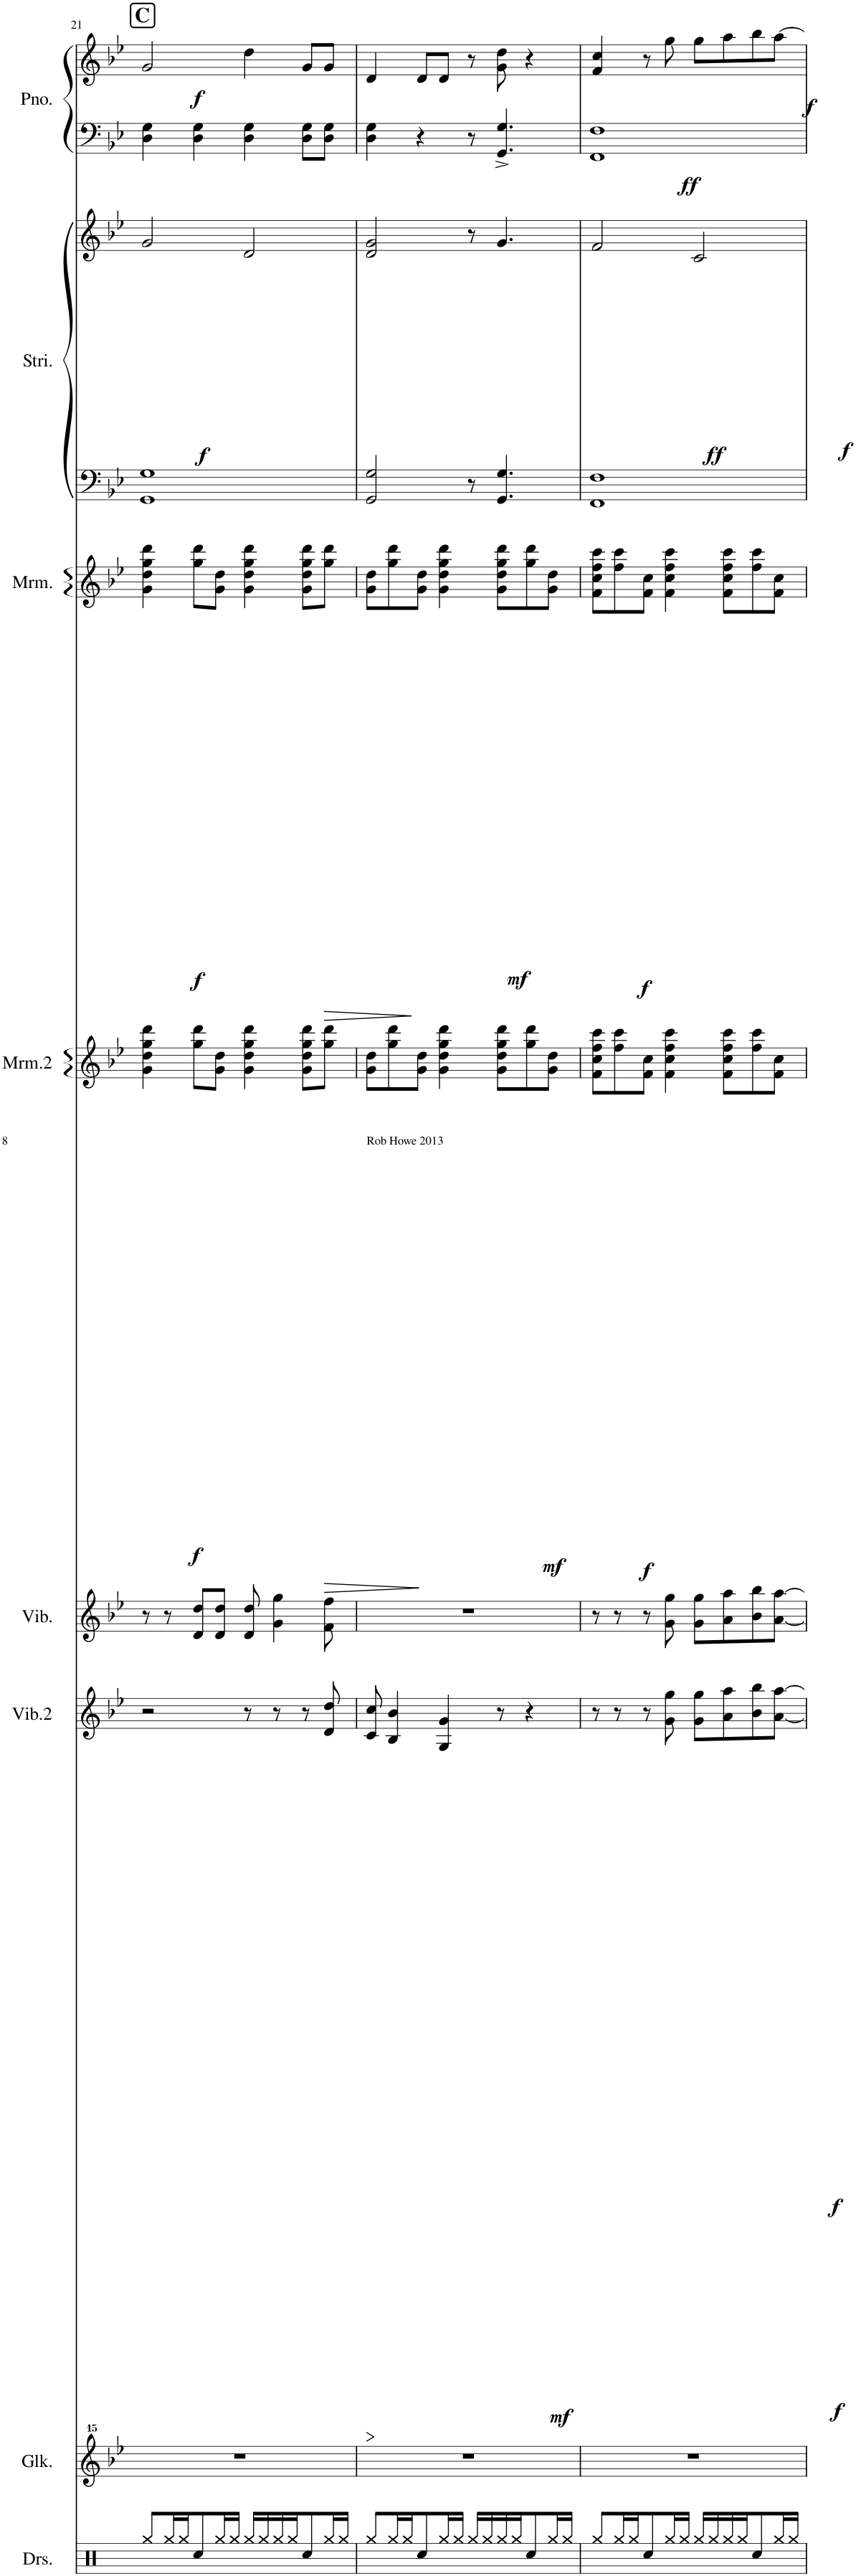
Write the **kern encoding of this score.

**kern	**kern	**kern	**dynam	**kern	**dynam	**kern	**dynam	**kern	**dynam	**kern	**kern	**dynam	**kern	**kern	**dynam
*part8	*part7	*part6	*part6	*part5	*part5	*part4	*part4	*part3	*part3	*part2	*part2	*part2	*part1	*part1	*part1
*staff10	*staff9	*staff8	*staff8	*staff7	*staff7	*staff6	*staff6	*staff5	*staff5	*staff4	*staff3	*staff3/4	*staff2	*staff1	*staff1/2
*I"Drumset	*I"Glockenspiel	*I"Vibraphone 2	*	*I"Vibraphone	*	*I"Marimba 2	*	*I"Marimba	*	*I"Strings	*	*	*I"Piano	*	*
*I'Drs.	*I'Glk.	*I'Vib.2	*	*I'Vib.	*	*I'Mrm.2	*	*I'Mrm.	*	*I'Stri.	*	*	*I'Pno.	*	*
!!LO:PB:g=z
*clefX	*clefG^^2	*clefG2	*	*clefG2	*	*clefG2	*	*clefG2	*	*clefF4	*clefG2	*	*clefF4	*clefG2	*
*k[]	*k[b-e-]	*k[b-e-]	*	*k[b-e-]	*	*k[b-e-]	*	*k[b-e-]	*	*k[b-e-]	*k[b-e-]	*	*k[b-e-]	*k[b-e-]	*
=21	=21	=21	=21	=21	=21	=21	=21	=21	=21	=21	=21	=21	=21	=21	=21
!	!	!	!	!	!	!	!	!	!	!	!	!	!	!LO:TX:a:B:t=C	!
!	!	!	!	!	!	!	!LO:DY:b	!	!LO:DY:b	!	!	!LO:DY:b	!	!	!LO:DY:b
8Rgg/L	1r	2r	.	8r	.	4g\ 4dd\ 4gg\ 4ddd\	f	4g\ 4dd\ 4gg\ 4ddd\	f	1GG 1G	2g/	f	4D\ 4G\	2g/	f
16Rgg/L	.	.	.	8r	.	.	.	.	.	.	.	.	.	.	.
16Rgg/J	.	.	.	.	.	.	.	.	.	.	.	.	.	.	.
8Rcc/	.	.	.	8d/ 8dd/L	.	8gg\ 8ddd\L	.	8gg\ 8ddd\L	.	.	.	.	4D\ 4G\	.	.
16Rgg/L	.	.	.	8d/ 8dd/J	.	8g\ 8dd\J	.	8g\ 8dd\J	.	.	.	.	.	.	.
16Rgg/JJ	.	.	.	.	.	.	.	.	.	.	.	.	.	.	.
16Rgg/LL	.	8r	.	8d/ 8dd/	.	4g\ 4dd\ 4gg\ 4ddd\	.	4g\ 4dd\ 4gg\ 4ddd\	.	.	2d/	.	4D\ 4G\	4dd\	.
16Rgg/	.	.	.	.	.	.	.	.	.	.	.	.	.	.	.
16Rgg/	.	8r	.	4g\ 4gg\	.	.	.	.	.	.	.	.	.	.	.
16Rgg/J	.	.	.	.	.	.	.	.	.	.	.	.	.	.	.
8Rcc/	.	8r	.	.	.	8g\ 8dd\ 8gg\ 8ddd\L	.	8g\ 8dd\ 8gg\ 8ddd\L	.	.	.	.	8D\ 8G\L	8g/L	.
!	!	!	!	!	!	!	!LO:HP:b	!	!LO:HP:b	!	!	!	!	!	!
16Rgg/L	.	8d/ 8dd/	.	8f\ 8ff\	.	8gg\ 8ddd\J	>	8gg\ 8ddd\J	>	.	.	.	8D\ 8G\J	8g/J	.
16Rgg/JJ	.	.	.	.	.	.	.	.	.	.	.	.	.	.	.
.	.	.	.	.	.	.	]	.	]	.	.	.	.	.	.
=22	=22	=22	=22	=22	=22	=22	=22	=22	=22	=22	=22	=22	=22	=22	=22
!	!	!	!LO:HP:b	!	!	!	!	!	!	!	!	!	!	!	!
8Rgg/L	1r	8c/ 8cc/	>	1r	.	8g\ 8dd\L	.	8g\ 8dd\L	.	2GG/ 2G/	2d/ 2g/	.	4D\ 4G\	4d/	.
16Rgg/L	.	4B-/ 4b-/	.	.	.	8gg\ 8ddd\	.	8gg\ 8ddd\	.	.	.	.	.	.	.
16Rgg/J	.	.	.	.	.	.	.	.	.	.	.	.	.	.	.
!	!	!	!	!	!	!	!	!	!LO:DY:b	!	!	!	!	!	!
8Rcc/	.	.	.	.	.	8g\ 8dd\J	.	8g\ 8dd\J	mf	.	.	.	4r	8d/L	.
!	!	!	!LO:DY:b	!	!	!	!LO:DY:b	!	!	!	!	!	!	!	!
16Rgg/L	.	4G/ 4g/	mf	.	.	4g\ 4dd\ 4gg\ 4ddd\	mf	4g\ 4dd\ 4gg\ 4ddd\	.	.	.	.	.	8d/J	.
16Rgg/JJ	.	.	.	.	.	.	.	.	.	.	.	.	.	.	.
16Rgg/LL	.	.	.	.	.	.	.	.	.	8r	8r	.	8r	8r	.
16Rgg/	.	.	.	.	.	.	.	.	.	.	.	.	.	.	.
!	!	!	!	!	!	!	!	!	!	!	!	!LO:DY:b	!	!	!LO:DY:b=2
16Rgg/	.	8r	.	.	.	8g\ 8dd\ 8gg\ 8ddd\L	.	8g\ 8dd\ 8gg\ 8ddd\L	.	4.GG/ 4.G/	4.g/	ff	4.GG/^ 4.G/^	8g\ 8dd\	ff
16Rgg/J	.	.	.	.	.	.	.	.	.	.	.	.	.	.	.
8Rcc/	.	4r	.	.	.	8gg\ 8ddd\	.	8gg\ 8ddd\	.	.	.	.	.	4r	.
16Rgg/L	.	.	.	.	.	8g\ 8dd\J	.	8g\ 8dd\J	.	.	.	.	.	.	.
16Rgg/JJ	.	.	.	.	.	.	.	.	.	.	.	.	.	.	.
.	.	.	]	.	.	.	.	.	.	.	.	.	.	.	.
=23	=23	=23	=23	=23	=23	=23	=23	=23	=23	=23	=23	=23	=23	=23	=23
!	!	!	!	!	!	!	!LO:DY:b	!	!LO:DY:b	!	!	!	!	!	!
8Rgg/L	1r	8r	.	8r	.	8f\ 8cc\ 8ff\ 8ccc\L	f	8f\ 8cc\ 8ff\ 8ccc\L	f	1FF 1F	2f/	.	1FF 1F	4f/ 4cc/	.
16Rgg/L	.	8r	.	8r	.	8ff\ 8ccc\	.	8ff\ 8ccc\	.	.	.	.	.	.	.
16Rgg/J	.	.	.	.	.	.	.	.	.	.	.	.	.	.	.
8Rcc/	.	8r	.	8r	.	8f\ 8cc\J	.	8f\ 8cc\J	.	.	.	.	.	8r	.
!	!	!	!LO:DY:b	!	!LO:DY:b	!	!	!	!	!	!	!	!	!	!LO:DY:b
16Rgg/L	.	8g\ 8gg\	f	8g\ 8gg\	f	4f\ 4cc\ 4ff\ 4ccc\	.	4f\ 4cc\ 4ff\ 4ccc\	.	.	.	.	.	8gg\	f
16Rgg/JJ	.	.	.	.	.	.	.	.	.	.	.	.	.	.	.
!	!	!	!	!	!	!	!	!	!	!	!	!LO:DY:b	!	!	!
16Rgg/LL	.	8g\ 8gg\L	.	8g\ 8gg\L	.	.	.	.	.	.	2c/	f	.	8gg\L	.
16Rgg/	.	.	.	.	.	.	.	.	.	.	.	.	.	.	.
16Rgg/	.	8a\ 8aa\	.	8a\ 8aa\	.	8f\ 8cc\ 8ff\ 8ccc\L	.	8f\ 8cc\ 8ff\ 8ccc\L	.	.	.	.	.	8aa\	.
16Rgg/J	.	.	.	.	.	.	.	.	.	.	.	.	.	.	.
8Rcc/	.	8b-\ 8bb-\	.	8b-\ 8bb-\	.	8ff\ 8ccc\	.	8ff\ 8ccc\	.	.	.	.	.	8bb-\	.
16Rgg/L	.	[8a\ [8aa\J	.	[8a\ [8aa\J	.	8f\ 8cc\J	.	8f\ 8cc\J	.	.	.	.	.	[8aa\J	.
16Rgg/JJ	.	.	.	.	.	.	.	.	.	.	.	.	.	.	.
=	=	=	=	=	=	=	=	=	=	=	=	=	=	=	=
*-	*-	*-	*-	*-	*-	*-	*-	*-	*-	*-	*-	*-	*-	*-	*-
